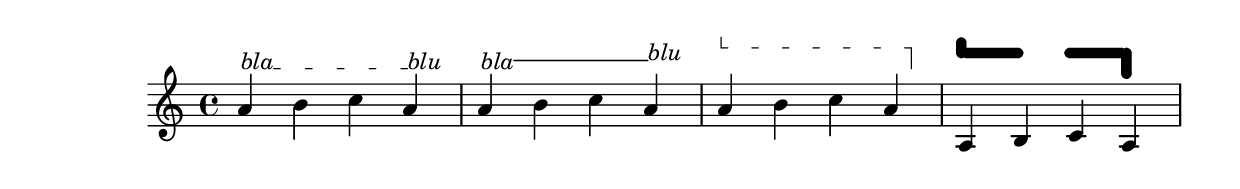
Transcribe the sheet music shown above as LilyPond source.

%% Do not edit this file; it is automatically
%% generated from LSR http://lsr.dsi.unimi.it
%% This file is in the public domain.
\version "2.13.16"

\header {
  lsrtags = "expressive-marks, text, tweaks-and-overrides"

%% Translation of GIT committish: 5a7301fc350ffc3ab5bd3a2084c91666c9e9a549
  texidoces = "
Las instrucciones @code{\\startTextSpan} y @code{\\stopTextSpan}
permiten la creación de elementos de extensión textuales tan
fácilmente como indicaciones de pedal u
octavaciones. Sobreescribimos ciertas propiedades del objeto
@code{TextSpanner} para modificar su salida.

"
  doctitlees = "Crear elementos de extensión textuales"

  texidoc = "
The @code{\\startTextSpan} and @code{\\stopTextSpan} commands allow the
creation of text spanners as easily as pedal indications or
octavations. Override some properties of the @code{TextSpanner} object
to modify its output.

"
  doctitle = "Creating text spanners"
} % begin verbatim

\paper { ragged-right = ##f }

\relative c'' {
  \override TextSpanner #'(bound-details left text) = #"bla"
  \override TextSpanner #'(bound-details right text) = #"blu"
  a4 \startTextSpan
  b4 c
  a4 \stopTextSpan

  \override TextSpanner #'style = #'line
  \once \override TextSpanner
    #'(bound-details left stencil-align-dir-y) = #CENTER
  a4 \startTextSpan
  b4 c
  a4 \stopTextSpan

  \override TextSpanner #'style = #'dashed-line
  \override TextSpanner #'(bound-details left text) =
    \markup { \draw-line #'(0 . 1) }
  \override TextSpanner #'(bound-details right text) =
    \markup { \draw-line #'(0 . -2) }
  \once \override TextSpanner #'(bound-details right padding) = #-2

  a4 \startTextSpan
  b4 c
  a4 \stopTextSpan

  \set Staff.middleCPosition = #-13
  \override TextSpanner #'dash-period = #10
  \override TextSpanner #'dash-fraction = #0.5
  \override TextSpanner #'thickness = #10
  a4 \startTextSpan
  b4 c
  a4 \stopTextSpan
}

